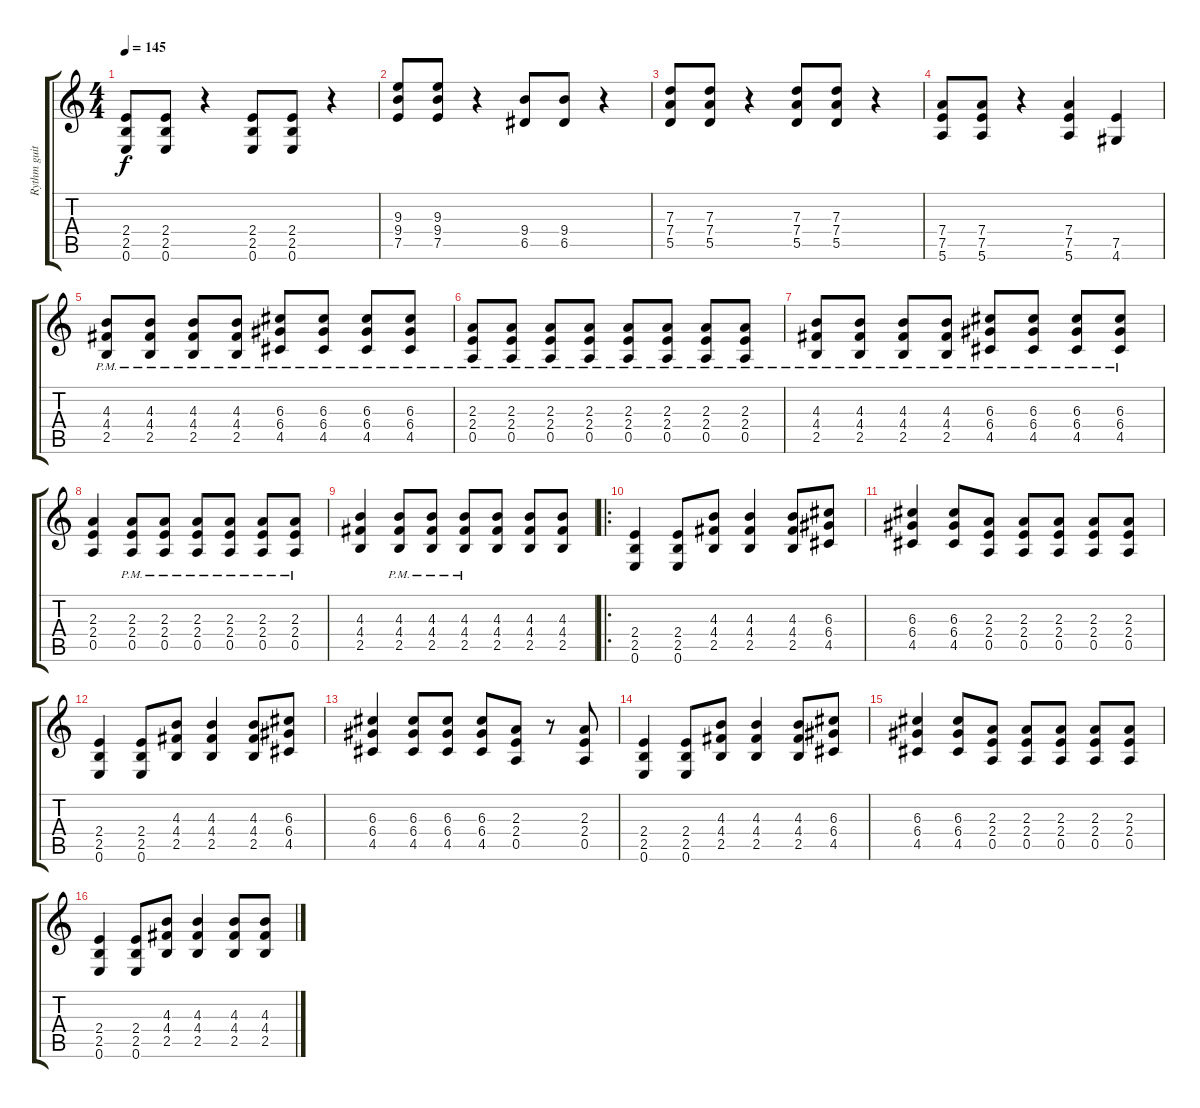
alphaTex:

\track ("Rythm guitar" "Rythm guit") {instrument distortionguitar}
\staff {score tabs}
\tuning (E4 B3 G3 D3 A2 E2) {hide}
\ts (4 4)
\tempo 145
\clef g2
\ks c
(2.4 2.5 0.6).8{dy f} (2.4 2.5 0.6).8 r.4 (2.4 2.5 0.6).8 (2.4 2.5 0.6).8 r.4 |
(9.3 9.4 7.5).8 (9.3 9.4 7.5).8 r.4 (9.4 6.5).8 (9.4 6.5).8 r.4 |
(7.3 7.4 5.5).8 (7.3 7.4 5.5).8 r.4 (7.3 7.4 5.5).8 (7.3 7.4 5.5).8 r.4 |
(7.4 7.5 5.6).8 (7.4 7.5 5.6).8 r.4 (7.4 7.5 5.6).4 (7.5 4.6).4 |
(4.3{pm} 4.4{pm} 2.5{pm}).8 (4.3{pm} 4.4{pm} 2.5{pm}).8 (4.3{pm} 4.4{pm} 2.5{pm}).8 (4.3{pm} 4.4{pm} 2.5{pm}).8 (6.3{pm} 6.4{pm} 4.5{pm}).8 (6.3{pm} 6.4{pm} 4.5{pm}).8 (6.3{pm} 6.4{pm} 4.5{pm}).8 (6.3{pm} 6.4{pm} 4.5{pm}).8 |
(2.3{pm} 2.4{pm} 0.5{pm}).8 (2.3{pm} 2.4{pm} 0.5{pm}).8 (2.3{pm} 2.4{pm} 0.5{pm}).8 (2.3{pm} 2.4{pm} 0.5{pm}).8 (2.3{pm} 2.4{pm} 0.5{pm}).8 (2.3{pm} 2.4{pm} 0.5{pm}).8 (2.3{pm} 2.4{pm} 0.5{pm}).8 (2.3{pm} 2.4{pm} 0.5{pm}).8 |
(4.3{pm} 4.4{pm} 2.5{pm}).8 (4.3{pm} 4.4{pm} 2.5{pm}).8 (4.3{pm} 4.4{pm} 2.5{pm}).8 (4.3{pm} 4.4{pm} 2.5{pm}).8 (6.3{pm} 6.4{pm} 4.5{pm}).8 (6.3{pm} 6.4{pm} 4.5{pm}).8 (6.3{pm} 6.4{pm} 4.5{pm}).8 (6.3{pm} 6.4{pm} 4.5{pm}).8 |
(2.3 2.4 0.5).4 (2.3{pm} 2.4{pm} 0.5{pm}).8 (2.3{pm} 2.4{pm} 0.5{pm}).8 (2.3{pm} 2.4{pm} 0.5{pm}).8 (2.3{pm} 2.4{pm} 0.5{pm}).8 (2.3{pm} 2.4{pm} 0.5{pm}).8 (2.3{pm} 2.4{pm} 0.5{pm}).8 |
(4.3 4.4 2.5).4 (4.3{pm} 4.4{pm} 2.5{pm}).8 (4.3{pm} 4.4{pm} 2.5{pm}).8 (4.3{pm} 4.4{pm} 2.5{pm}).8 (4.3 4.4 2.5).8 (4.3 4.4 2.5).8 (4.3 4.4 2.5).8 |
\ro
(2.4 2.5 0.6).4 (2.4 2.5 0.6).8 (4.3 4.4 2.5).8 (4.3 4.4 2.5).4 (4.3 4.4 2.5).8 (6.3 6.4 4.5).8 |
(6.3 6.4 4.5).4 (6.3 6.4 4.5).8 (2.3 2.4 0.5).8 (2.3 2.4 0.5).8 (2.3 2.4 0.5).8 (2.3 2.4 0.5).8 (2.3 2.4 0.5).8 |
(2.4 2.5 0.6).4 (2.4 2.5 0.6).8 (4.3 4.4 2.5).8 (4.3 4.4 2.5).4 (4.3 4.4 2.5).8 (6.3 6.4 4.5).8 |
(6.3 6.4 4.5).4 (6.3 6.4 4.5).8 (6.3 6.4 4.5).8 (6.3 6.4 4.5).8 (2.3 2.4 0.5).8 r.8 (2.3 2.4 0.5).8 |
(2.4 2.5 0.6).4 (2.4 2.5 0.6).8 (4.3 4.4 2.5).8 (4.3 4.4 2.5).4 (4.3 4.4 2.5).8 (6.3 6.4 4.5).8 |
(6.3 6.4 4.5).4 (6.3 6.4 4.5).8 (2.3 2.4 0.5).8 (2.3 2.4 0.5).8 (2.3 2.4 0.5).8 (2.3 2.4 0.5).8 (2.3 2.4 0.5).8 |
(2.4 2.5 0.6).4 (2.4 2.5 0.6).8 (4.3 4.4 2.5).8 (4.3 4.4 2.5).4 (4.3 4.4 2.5).8 (4.3 4.4 2.5).8
